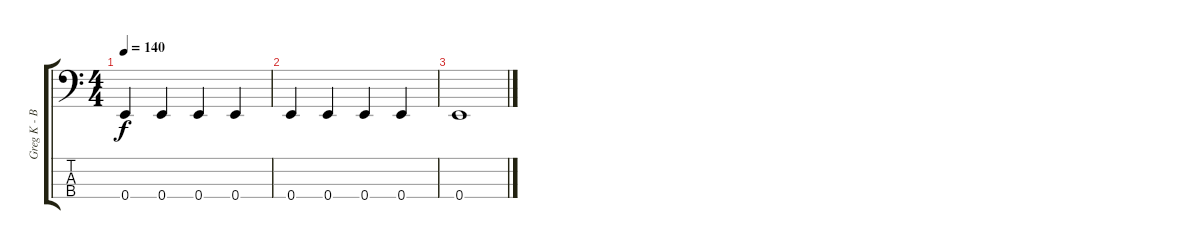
\track ("Greg K - Baixo" "Greg K - B") {instrument electricbassfinger}
\staff {score tabs}
\tuning (G2 D2 A1 E1) {hide}
\ts (4 4)
\tempo 140
\clef f4
\ks c
0.4.4{dy f} 0.4.4 0.4.4 0.4.4 |
0.4.4 0.4.4 0.4.4 0.4.4 |
0.4.1
